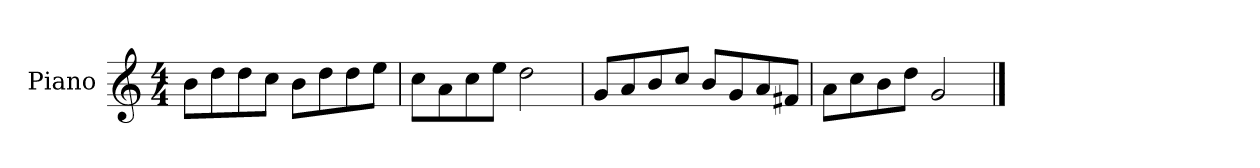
**kern
*part1
*staff1
*I"Piano
*I'P-no
*clefG2
*k[]
*M4/4
*MM90
=1
8b\L
8dd\
8dd\
8cc\J
8b\L
8dd\
8dd\
8ee\J
=2
8cc\L
8a\
8cc\
8ee\J
2dd\
=3
8g/L
8a/
8b/
8cc/J
8b/L
8g/
8a/
8f#X/J
=4
8a\L
8cc\
8b\
8dd\J
2g/
==
*-
